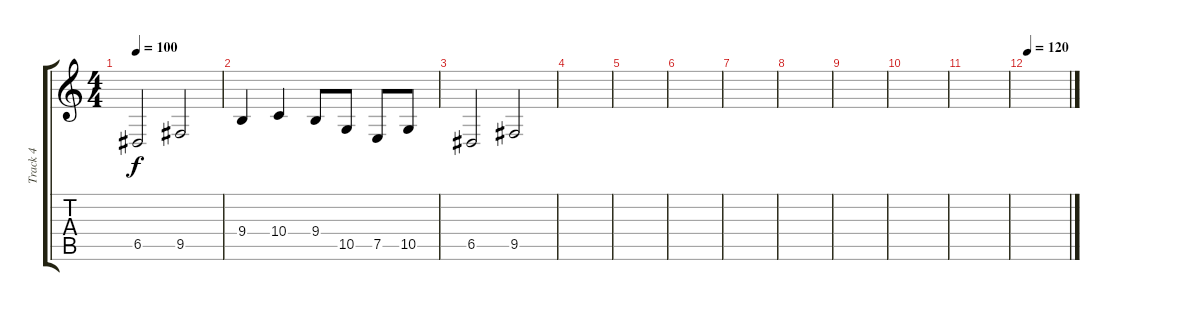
\track ("Track 4" "Track 4") {instrument shamisen}
\staff {score tabs}
\tuning (E4 B3 G3 D3 A2 E2) {hide}
\ts (4 4)
\tempo 100
\clef g2
\ks c
6.5.2{dy f} 9.5.2 |
9.4.4 10.4.4 9.4.8 10.5.8 7.5.8 10.5.8 |
6.5.2 9.5.2 |
|
|
|
|
|
|
|
|
\tempo 120
